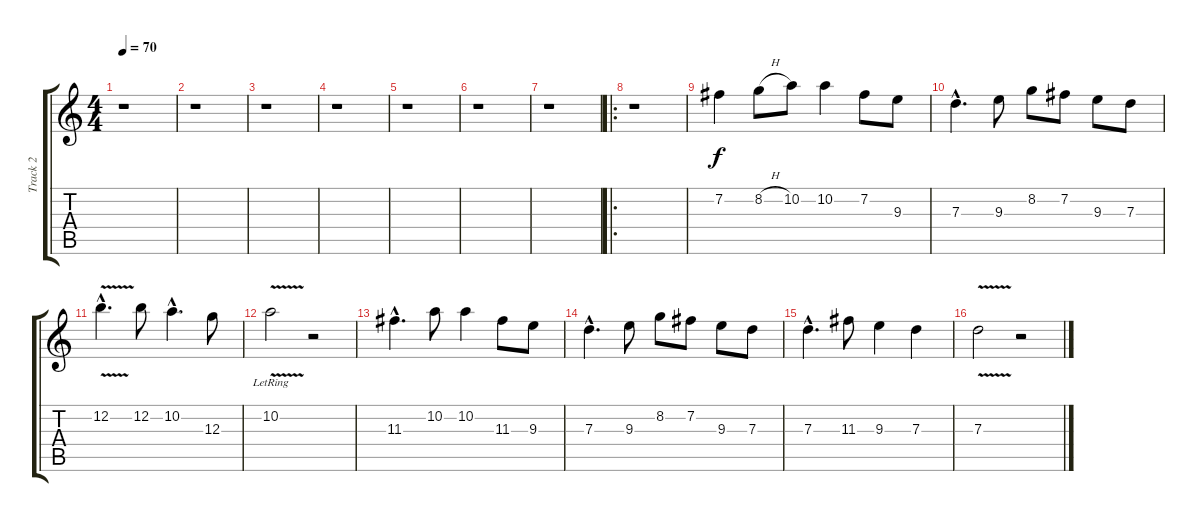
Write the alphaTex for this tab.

\track ("Track 2" "Track 2") {instrument overdrivenguitar}
\staff {score tabs}
\tuning (E4 B3 G3 D3 A2 E2) {hide}
\ts (4 4)
\tempo 70
\clef g2
\ks c
r.1{dy f instrument overdrivenguitar} |
r.1 |
r.1 |
r.1 |
r.1 |
r.1 |
r.1 |
\ro
r.1 |
7.2.4 8.2{h}.8 10.2.8 10.2.4 7.2.8 9.3.8 |
7.3{hac}.4{d} 9.3.8 8.2.8 7.2.8 9.3.8 7.3.8 |
12.2{v hac}.4{d} 12.2.8 10.2{hac}.4{d} 12.3.8 |
10.2{v lr}.2 r.2 |
11.3{hac}.4{d} 10.2.8 10.2.4 11.3.8 9.3.8 |
7.3{hac}.4{d} 9.3.8 8.2.8 7.2.8 9.3.8 7.3.8 |
7.3{hac}.4{d} 11.3.8 9.3.4 7.3.4 |
7.3{v}.2 r.2
